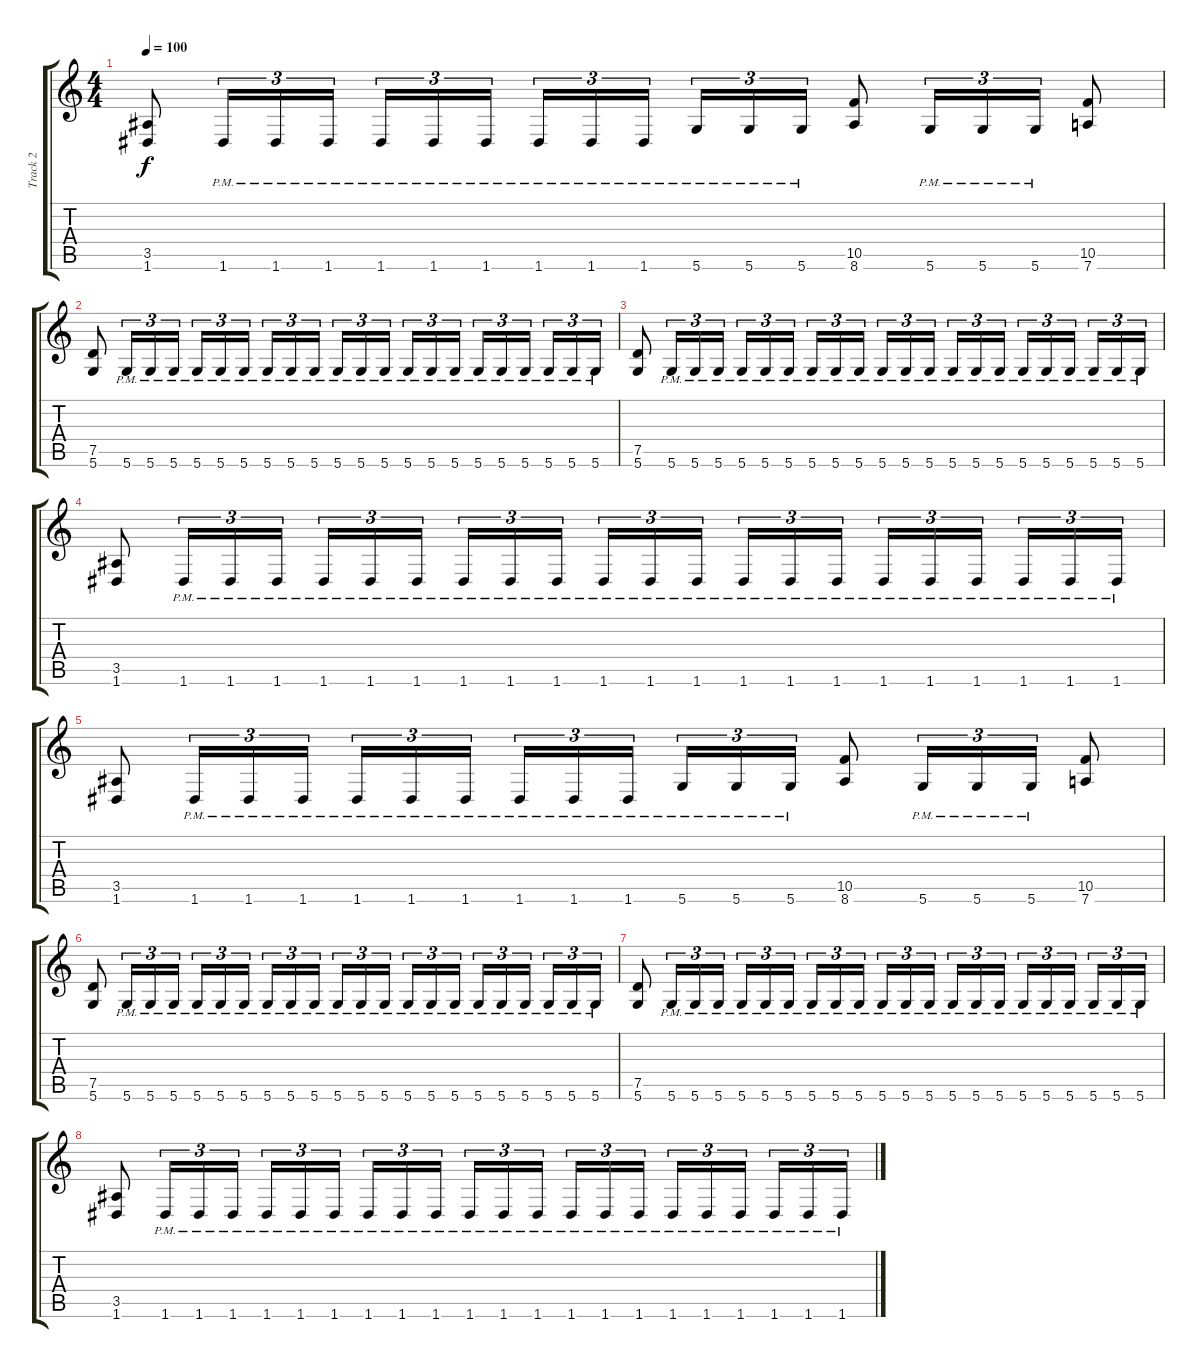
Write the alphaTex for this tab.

\track ("Track 2" "Track 2") {instrument distortionguitar}
\staff {score tabs}
\tuning (D4 A3 F3 C3 G2 D2) {hide}
\ts (4 4)
\tempo 100
\clef g2
\ks c
(3.5 1.6).8{dy f} 1.6{pm}.16{tu (3 2)} 1.6{pm}.16{tu (3 2)} 1.6{pm}.16{tu (3 2)} 1.6{pm}.16{tu (3 2)} 1.6{pm}.16{tu (3 2)} 1.6{pm}.16{tu (3 2) beam splitsecondary} 1.6{pm}.16{tu (3 2)} 1.6{pm}.16{tu (3 2)} 1.6{pm}.16{tu (3 2)} 5.6{pm}.16{tu (3 2)} 5.6{pm}.16{tu (3 2)} 5.6{pm}.16{tu (3 2)} (10.5 8.6).8 5.6{pm}.16{tu (3 2)} 5.6{pm}.16{tu (3 2)} 5.6{pm}.16{tu (3 2)} (10.5 7.6).8 |
(7.5 5.6).8 5.6{pm}.16{tu (3 2)} 5.6{pm}.16{tu (3 2)} 5.6{pm}.16{tu (3 2)} 5.6{pm}.16{tu (3 2)} 5.6{pm}.16{tu (3 2)} 5.6{pm}.16{tu (3 2) beam splitsecondary} 5.6{pm}.16{tu (3 2)} 5.6{pm}.16{tu (3 2)} 5.6{pm}.16{tu (3 2)} 5.6{pm}.16{tu (3 2)} 5.6{pm}.16{tu (3 2)} 5.6{pm}.16{tu (3 2) beam splitsecondary} 5.6{pm}.16{tu (3 2)} 5.6{pm}.16{tu (3 2)} 5.6{pm}.16{tu (3 2)} 5.6{pm}.16{tu (3 2)} 5.6{pm}.16{tu (3 2)} 5.6{pm}.16{tu (3 2) beam splitsecondary} 5.6{pm}.16{tu (3 2)} 5.6{pm}.16{tu (3 2)} 5.6{pm}.16{tu (3 2)} |
(7.5 5.6).8 5.6{pm}.16{tu (3 2)} 5.6{pm}.16{tu (3 2)} 5.6{pm}.16{tu (3 2)} 5.6{pm}.16{tu (3 2)} 5.6{pm}.16{tu (3 2)} 5.6{pm}.16{tu (3 2) beam splitsecondary} 5.6{pm}.16{tu (3 2)} 5.6{pm}.16{tu (3 2)} 5.6{pm}.16{tu (3 2)} 5.6{pm}.16{tu (3 2)} 5.6{pm}.16{tu (3 2)} 5.6{pm}.16{tu (3 2) beam splitsecondary} 5.6{pm}.16{tu (3 2)} 5.6{pm}.16{tu (3 2)} 5.6{pm}.16{tu (3 2)} 5.6{pm}.16{tu (3 2)} 5.6{pm}.16{tu (3 2)} 5.6{pm}.16{tu (3 2) beam splitsecondary} 5.6{pm}.16{tu (3 2)} 5.6{pm}.16{tu (3 2)} 5.6{pm}.16{tu (3 2)} |
(3.5 1.6).8 1.6{pm}.16{tu (3 2)} 1.6{pm}.16{tu (3 2)} 1.6{pm}.16{tu (3 2)} 1.6{pm}.16{tu (3 2)} 1.6{pm}.16{tu (3 2)} 1.6{pm}.16{tu (3 2) beam splitsecondary} 1.6{pm}.16{tu (3 2)} 1.6{pm}.16{tu (3 2)} 1.6{pm}.16{tu (3 2)} 1.6{pm}.16{tu (3 2)} 1.6{pm}.16{tu (3 2)} 1.6{pm}.16{tu (3 2) beam splitsecondary} 1.6{pm}.16{tu (3 2)} 1.6{pm}.16{tu (3 2)} 1.6{pm}.16{tu (3 2)} 1.6{pm}.16{tu (3 2)} 1.6{pm}.16{tu (3 2)} 1.6{pm}.16{tu (3 2) beam splitsecondary} 1.6{pm}.16{tu (3 2)} 1.6{pm}.16{tu (3 2)} 1.6{pm}.16{tu (3 2)} |
(3.5 1.6).8 1.6{pm}.16{tu (3 2)} 1.6{pm}.16{tu (3 2)} 1.6{pm}.16{tu (3 2)} 1.6{pm}.16{tu (3 2)} 1.6{pm}.16{tu (3 2)} 1.6{pm}.16{tu (3 2) beam splitsecondary} 1.6{pm}.16{tu (3 2)} 1.6{pm}.16{tu (3 2)} 1.6{pm}.16{tu (3 2)} 5.6{pm}.16{tu (3 2)} 5.6{pm}.16{tu (3 2)} 5.6{pm}.16{tu (3 2)} (10.5 8.6).8 5.6{pm}.16{tu (3 2)} 5.6{pm}.16{tu (3 2)} 5.6{pm}.16{tu (3 2)} (10.5 7.6).8 |
(7.5 5.6).8 5.6{pm}.16{tu (3 2)} 5.6{pm}.16{tu (3 2)} 5.6{pm}.16{tu (3 2)} 5.6{pm}.16{tu (3 2)} 5.6{pm}.16{tu (3 2)} 5.6{pm}.16{tu (3 2) beam splitsecondary} 5.6{pm}.16{tu (3 2)} 5.6{pm}.16{tu (3 2)} 5.6{pm}.16{tu (3 2)} 5.6{pm}.16{tu (3 2)} 5.6{pm}.16{tu (3 2)} 5.6{pm}.16{tu (3 2) beam splitsecondary} 5.6{pm}.16{tu (3 2)} 5.6{pm}.16{tu (3 2)} 5.6{pm}.16{tu (3 2)} 5.6{pm}.16{tu (3 2)} 5.6{pm}.16{tu (3 2)} 5.6{pm}.16{tu (3 2) beam splitsecondary} 5.6{pm}.16{tu (3 2)} 5.6{pm}.16{tu (3 2)} 5.6{pm}.16{tu (3 2)} |
(7.5 5.6).8 5.6{pm}.16{tu (3 2)} 5.6{pm}.16{tu (3 2)} 5.6{pm}.16{tu (3 2)} 5.6{pm}.16{tu (3 2)} 5.6{pm}.16{tu (3 2)} 5.6{pm}.16{tu (3 2) beam splitsecondary} 5.6{pm}.16{tu (3 2)} 5.6{pm}.16{tu (3 2)} 5.6{pm}.16{tu (3 2)} 5.6{pm}.16{tu (3 2)} 5.6{pm}.16{tu (3 2)} 5.6{pm}.16{tu (3 2) beam splitsecondary} 5.6{pm}.16{tu (3 2)} 5.6{pm}.16{tu (3 2)} 5.6{pm}.16{tu (3 2)} 5.6{pm}.16{tu (3 2)} 5.6{pm}.16{tu (3 2)} 5.6{pm}.16{tu (3 2) beam splitsecondary} 5.6{pm}.16{tu (3 2)} 5.6{pm}.16{tu (3 2)} 5.6{pm}.16{tu (3 2)} |
(3.5 1.6).8 1.6{pm}.16{tu (3 2)} 1.6{pm}.16{tu (3 2)} 1.6{pm}.16{tu (3 2)} 1.6{pm}.16{tu (3 2)} 1.6{pm}.16{tu (3 2)} 1.6{pm}.16{tu (3 2) beam splitsecondary} 1.6{pm}.16{tu (3 2)} 1.6{pm}.16{tu (3 2)} 1.6{pm}.16{tu (3 2)} 1.6{pm}.16{tu (3 2)} 1.6{pm}.16{tu (3 2)} 1.6{pm}.16{tu (3 2) beam splitsecondary} 1.6{pm}.16{tu (3 2)} 1.6{pm}.16{tu (3 2)} 1.6{pm}.16{tu (3 2)} 1.6{pm}.16{tu (3 2)} 1.6{pm}.16{tu (3 2)} 1.6{pm}.16{tu (3 2) beam splitsecondary} 1.6{pm}.16{tu (3 2)} 1.6{pm}.16{tu (3 2)} 1.6{pm}.16{tu (3 2)}
